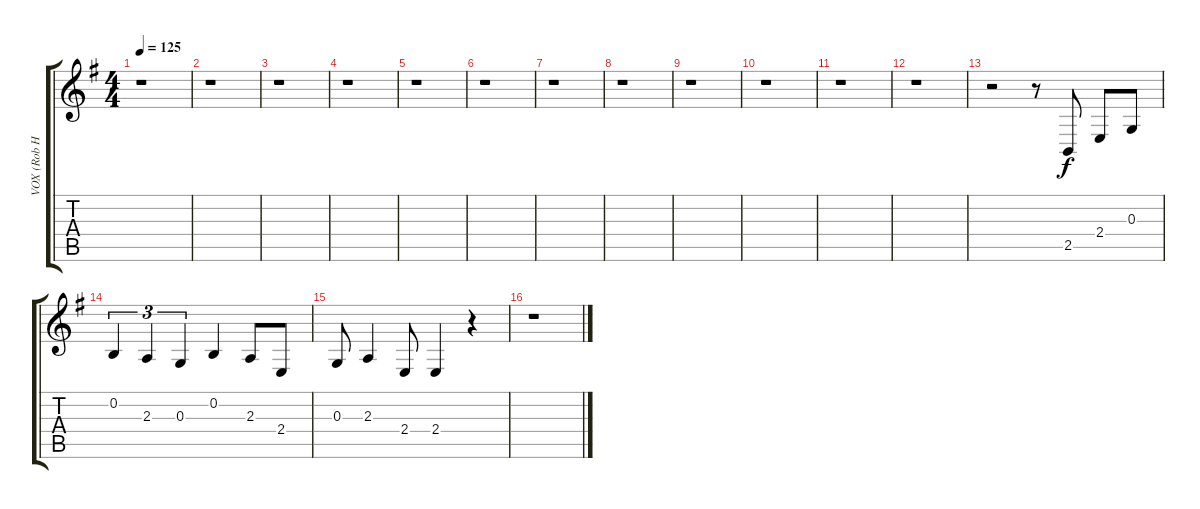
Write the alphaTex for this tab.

\track ("VOX (Rob Halford)" "VOX (Rob H") {instrument lead6voice}
\staff {score tabs}
\tuning (E4 B3 G3 D3 A2 E2) {hide}
\ts (4 4)
\tempo 125
\clef g2
\ks g
r.1{dy f} |
r.1 |
r.1 |
r.1 |
r.1 |
r.1 |
r.1 |
r.1 |
r.1 |
r.1 |
r.1 |
r.1 |
r.2 r.8 2.5.8 2.4.8 0.3.8 |
0.2.4{tu (3 2)} 2.3.4{tu (3 2)} 0.3.4{tu (3 2)} 0.2.4 2.3.8 2.4.8 |
0.3.8 2.3.4 2.4.8 2.4.4 r.4 |
r.1
